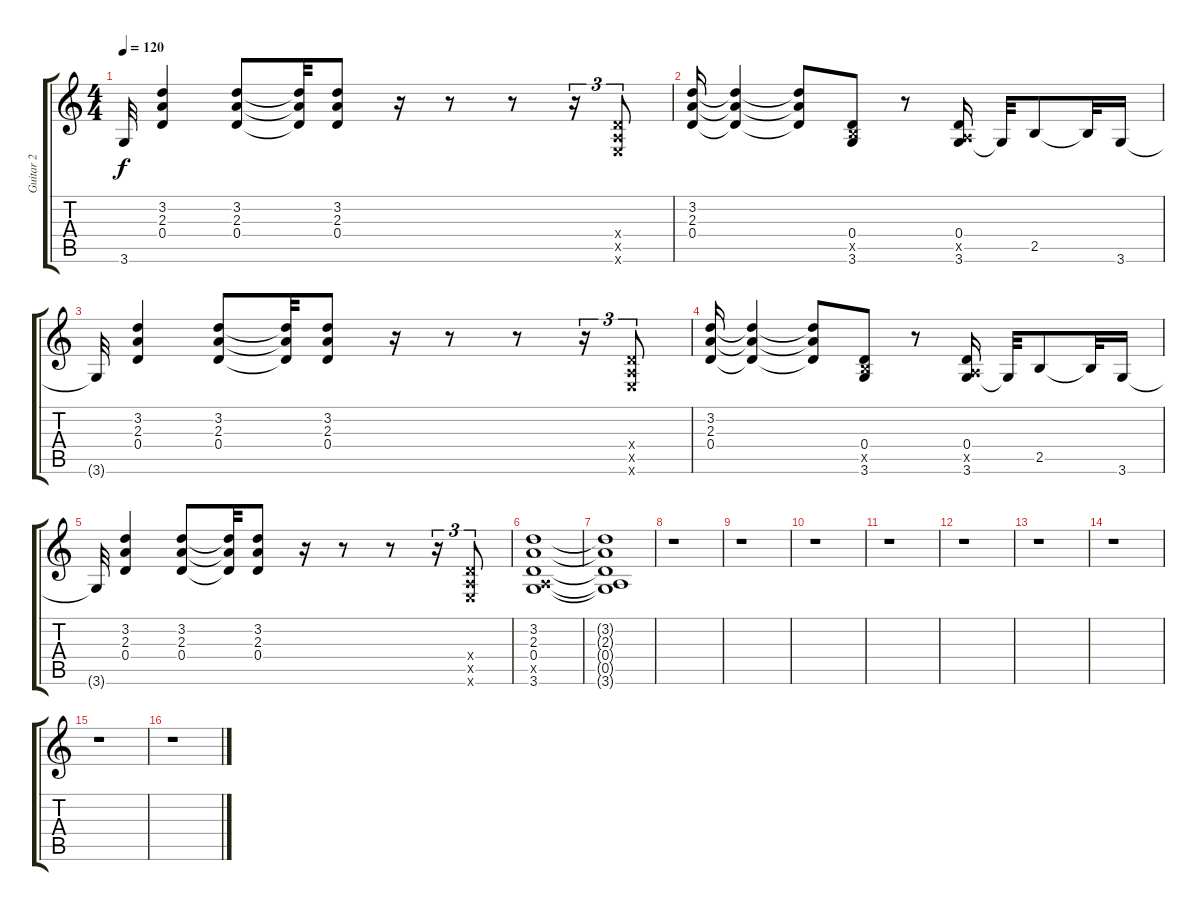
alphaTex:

\track ("Guitar 2" "Guitar 2") {instrument distortionguitar}
\staff {score tabs}
\tuning (E4 B3 G3 D3 A2 E2) {hide}
\ts (4 4)
\tempo 120
\clef g2
\ks c
3.6{t}.32{dy f} (3.2 2.3 0.4).4 (3.2 2.3 0.4).8 (3.2{t} 2.3{t} 0.4{t}).32 (3.2 2.3 0.4).8 r.16 r.8 r.8 r.16{tu (3 2)} (0.4{x} 0.5{x} 0.6{x}).8{tu (3 2)} |
(3.2 2.3 0.4).16 (3.2{t} 2.3{t} 0.4{t}).4 (3.2{t} 2.3{t} 0.4{t}).8 (0.4 2.5{x} 3.6).8 r.8 (0.4 0.5{x} 3.6).16 3.6{t}.32 2.5.8 2.5{t}.32 3.6.16 |
3.6{t}.32 (3.2 2.3 0.4).4 (3.2 2.3 0.4).8 (3.2{t} 2.3{t} 0.4{t}).32 (3.2 2.3 0.4).8 r.16 r.8 r.8 r.16{tu (3 2)} (0.4{x} 0.5{x} 0.6{x}).8{tu (3 2)} |
(3.2 2.3 0.4).16 (3.2{t} 2.3{t} 0.4{t}).4 (3.2{t} 2.3{t} 0.4{t}).8 (0.4 2.5{x} 3.6).8 r.8 (0.4 0.5{x} 3.6).16 3.6{t}.32 2.5.8 2.5{t}.32 3.6.16 |
3.6{t}.32 (3.2 2.3 0.4).4 (3.2 2.3 0.4).8 (3.2{t} 2.3{t} 0.4{t}).32 (3.2 2.3 0.4).8 r.16 r.8 r.8 r.16{tu (3 2)} (0.4{x} 0.5{x} 0.6{x}).8{tu (3 2)} |
(3.2 2.3 0.4 0.5{x} 3.6).1 |
(3.2{t} 2.3{t} 0.4{t} 0.5{t} 3.6{t}).1 |
r.1 |
r.1 |
r.1 |
r.1 |
r.1 |
r.1 |
r.1 |
r.1 |
r.1
